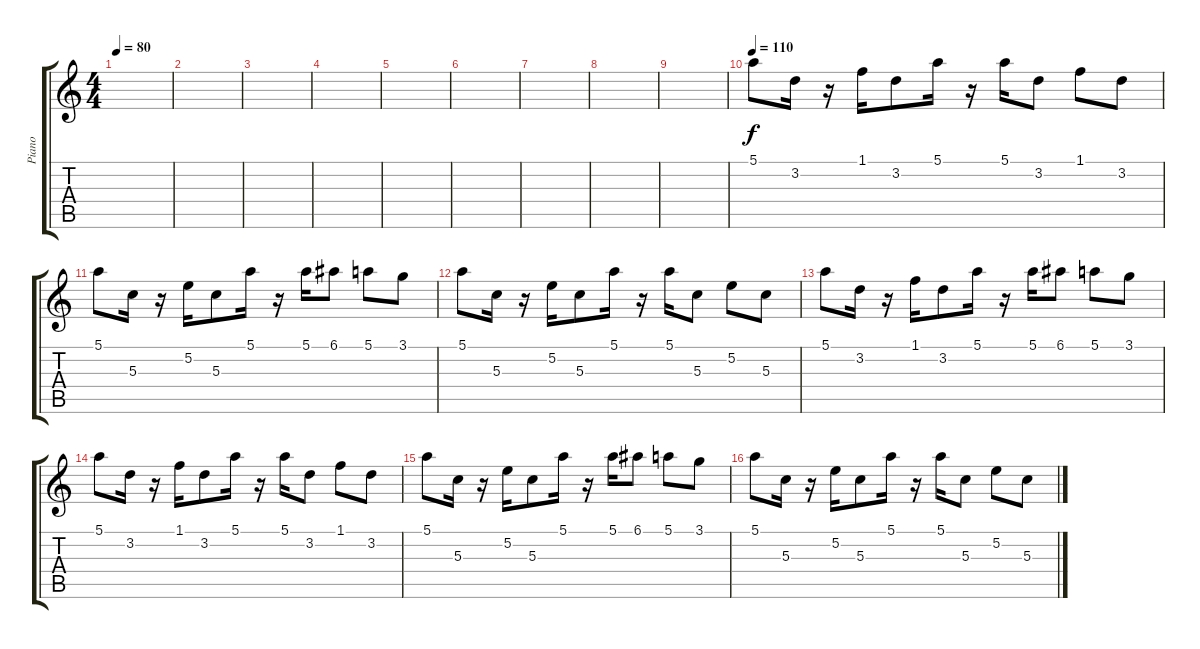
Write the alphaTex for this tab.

\track ("Piano" "Piano") {instrument acousticgrandpiano}
\staff {score tabs}
\tuning (E5 B4 G4 D4 A3 E3) {hide}
\ts (4 4)
\tempo 80
\clef g2
\ks c
|
|
|
|
|
|
|
|
|
\tempo 110
5.1.8 3.2.16 r.16 1.1.16 3.2.8 5.1.16 r.16 5.1.16 3.2.8 1.1.8 3.2.8 |
5.1.8 5.3.16 r.16 5.2.16 5.3.8 5.1.16 r.16 5.1.16 6.1.8 5.1.8 3.1.8 |
5.1.8 5.3.16 r.16 5.2.16 5.3.8 5.1.16 r.16 5.1.16 5.3.8 5.2.8 5.3.8 |
5.1.8 3.2.16 r.16 1.1.16 3.2.8 5.1.16 r.16 5.1.16 6.1.8 5.1.8 3.1.8 |
5.1.8 3.2.16 r.16 1.1.16 3.2.8 5.1.16 r.16 5.1.16 3.2.8 1.1.8 3.2.8 |
5.1.8 5.3.16 r.16 5.2.16 5.3.8 5.1.16 r.16 5.1.16 6.1.8 5.1.8 3.1.8 |
5.1.8 5.3.16 r.16 5.2.16 5.3.8 5.1.16 r.16 5.1.16 5.3.8 5.2.8 5.3.8
